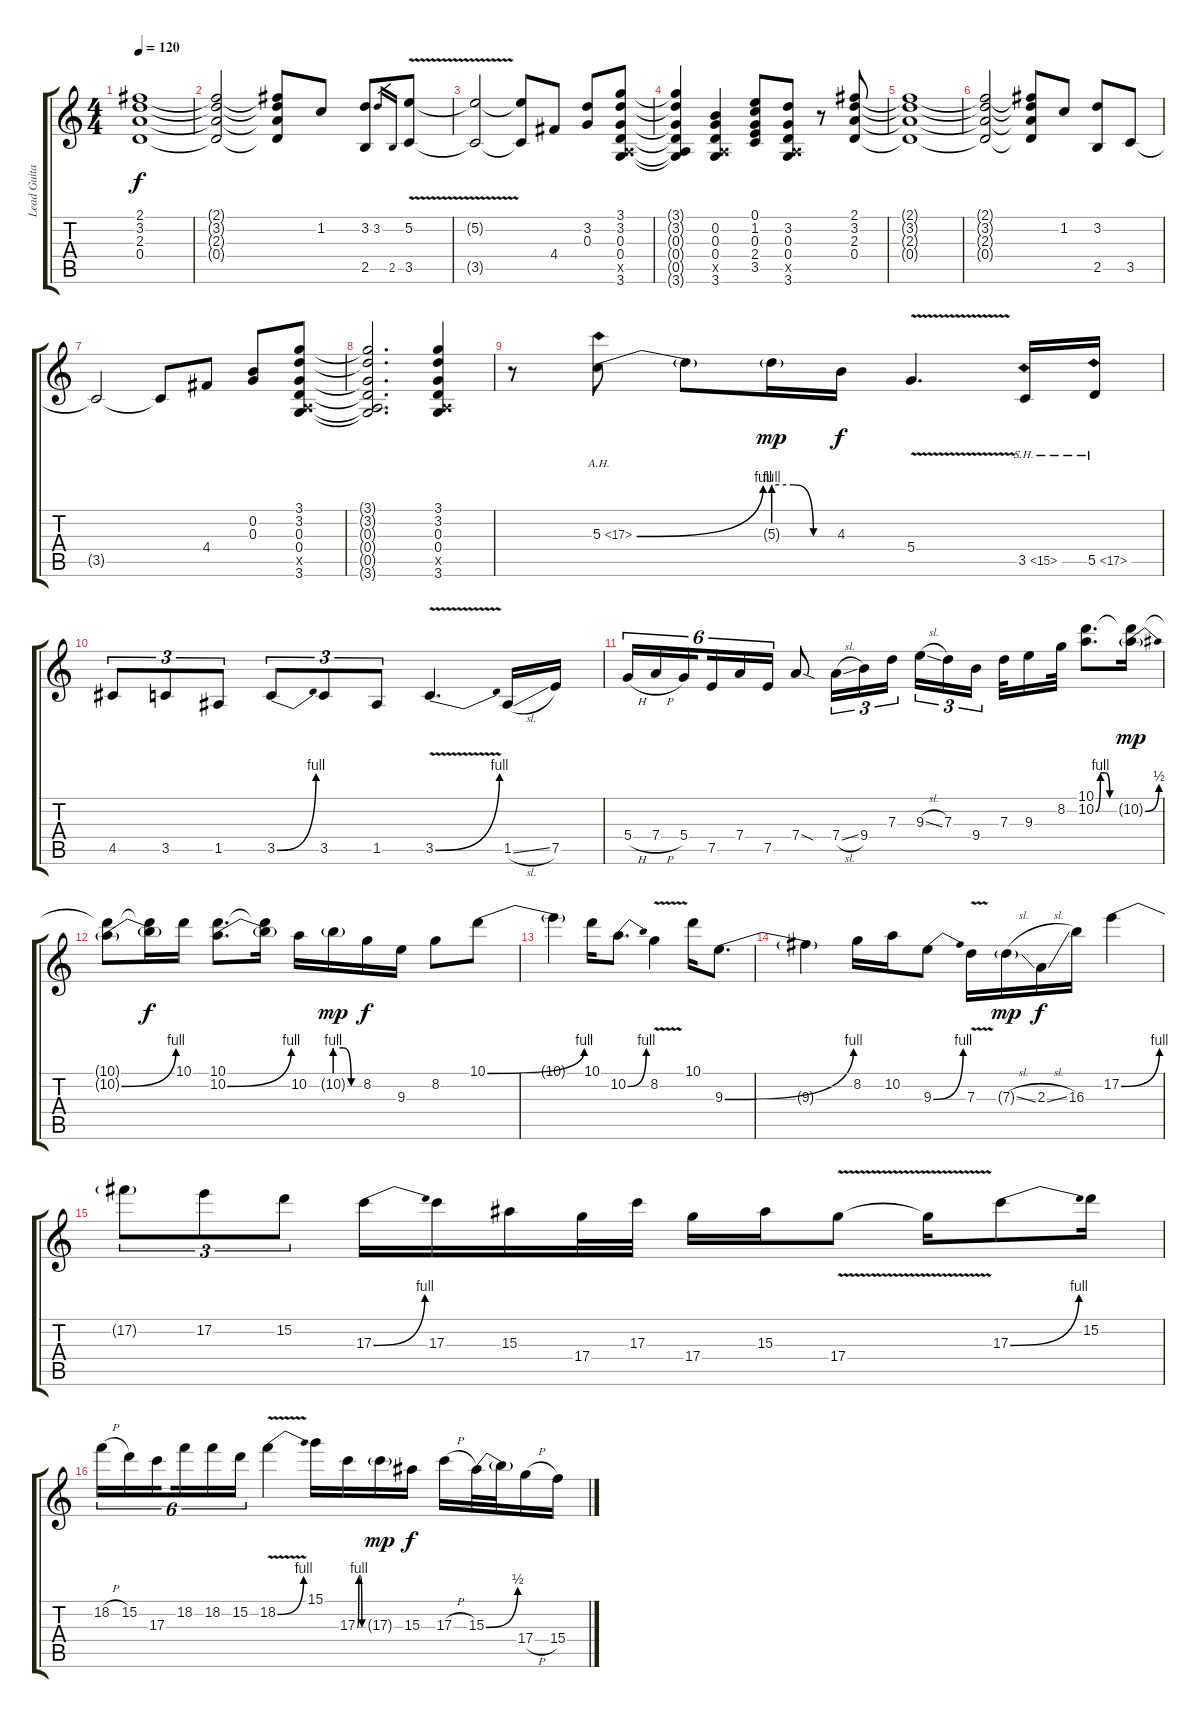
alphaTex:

\track ("Lead Guitar" "Lead Guita") {instrument distortionguitar}
\staff {score tabs}
\tuning (E4 B3 G3 D3 A2 E2) {hide}
\ts (4 4)
\tempo 120
\clef g2
\ks c
(2.1 3.2 2.3 0.4).1{dy f volume 13 balance 12 instrument distortionguitar} |
(2.1{t} 3.2{t} 2.3{t} 0.4{t}).2 (2.1{t} 3.2{t} 2.3{t} 0.4{t}).8 1.2.8 (3.2 2.5).8 3.2.16{gr} 2.5.16{gr} (5.2 3.5{v}).8 |
(5.2{t} 3.5{t}).2 (5.2{t} 3.5{t}).8 4.4.8 (3.2 0.3).8 (3.1 3.2 0.3 0.4 0.5{x} 3.6).8 |
(3.1{t} 3.2{t} 0.3{t} 0.4{t} 0.5{t} 3.6{t}).4 (0.2 0.3 0.4 0.5{x} 3.6).4 (0.1 1.2 0.3 2.4 3.5).8 (3.2 0.3 0.4 0.5{x} 3.6).8 r.8 (2.1 3.2 2.3 0.4).8 |
(2.1{t} 3.2{t} 2.3{t} 0.4{t}).1 |
(2.1{t} 3.2{t} 2.3{t} 0.4{t}).2 (2.1{t} 3.2{t} 2.3{t} 0.4{t}).8 1.2.8 (3.2 2.5).8 3.5.8 |
3.5{t}.2 3.5{t}.8 4.4.8 (0.2 0.3).8 (3.1 3.2 0.3 0.4 0.5{x} 3.6).8 |
(3.1{t} 3.2{t} 0.3{t} 0.4{t} 0.5{t} 3.6{t}).2{d} (3.1 3.2 0.3 0.4 0.5{x} 3.6).4 |
r.8{volume 16 balance 8 instrument overdrivenguitar} 5.3{be (bend 0 0 60 4) ah 12}.8 5.3{t}.8 5.3{be (custom 0 4 20 4 40 0 60 0) g}.16{dy mp} 4.3.16{dy f} 5.4{v}.4{d} 3.5{sh 12}.16 5.5{sh 12}.16 |
4.5.8{tu (3 2)} 3.5.8{tu (3 2)} 1.5.8{tu (3 2)} 3.5{be (bend 0 0 60 4)}.8{tu (3 2)} 3.5.8{tu (3 2)} 1.5.8{tu (3 2)} 3.5{be (bend 0 0 60 4) v}.4{d} 1.5{sl}.16 7.5.16 |
5.4{h}.16{tu (6 4)} 7.4{h}.16{tu (6 4)} 5.4.16{tu (6 4) beam splitsecondary} 7.5.16{tu (6 4)} 7.4.16{tu (6 4)} 7.5.16{tu (6 4)} 7.4{sod}.8 7.4{sl}.16{tu (3 2)} 9.4.16{tu (3 2)} 7.3.16{tu (3 2)} 9.3{sl}.16{tu (3 2)} 7.3.16{tu (3 2)} 9.4.16{tu (3 2) beam splitsecondary} 7.3.32 9.3.16 8.2.32 (10.1 10.2{be (custom 0 0 15 4 30 4 45 0 60 0)}).8{d} (10.1{t} 10.2{be (bend 0 0 60 2) g}).16{dy mp} |
(10.1{t} 10.2{be (bend 0 0 60 4) g}).8 (10.1{t} 10.2{t}).16{dy f} 10.1.16 (10.1 10.2{be (bend 0 0 60 4)}).8{d} (10.1{t} 10.2{t}).16 10.2.16 10.2{be (custom 0 4 20 4 40 0 60 0) g}.16{dy mp} 8.2.16{dy f} 9.3.16 8.2.8 10.1{be (bend 0 0 60 4)}.8 |
10.1{t}.4 10.1.16 10.2{be (bend 0 0 60 4)}.8{d} 8.2{v}.4 10.1.16 9.3{be (bend 0 0 60 4)}.8{d} |
9.3{t}.4 8.2.16 10.2.16 9.3{be (bend 0 0 60 4)}.8 7.3{v}.16 7.3{sl g}.16{dy mp} 2.3{sl}.16{dy f} 16.3.16 17.2{be (bend 0 0 60 4)}.4 |
17.2{t}.8{tu (3 2)} 17.2.8{tu (3 2)} 15.2.8{tu (3 2)} 17.3{be (bend 0 0 60 4)}.16 17.3.16 15.3.16 17.4.32 17.3.32 17.4.16 15.3.16 17.4{v}.8 17.4{t}.16 17.3{be (bend 0 0 60 4)}.8 15.2.16 |
18.2{h}.16{tu (6 4)} 15.2.16{tu (6 4)} 17.3.16{tu (6 4) beam splitsecondary} 18.2.16{tu (6 4)} 18.2.16{tu (6 4)} 15.2.16{tu (6 4)} 18.2{be (bend 0 0 60 4) v}.4 15.1.16 17.3{be (custom 0 0 15 4 30 4 45 0 60 0)}.16 17.3{g}.16{dy mp} 15.3.16{dy f} 17.3{h}.16 15.3{be (bend 0 0 60 2)}.32 15.3{t}.32 17.4{h}.16 15.4.16
